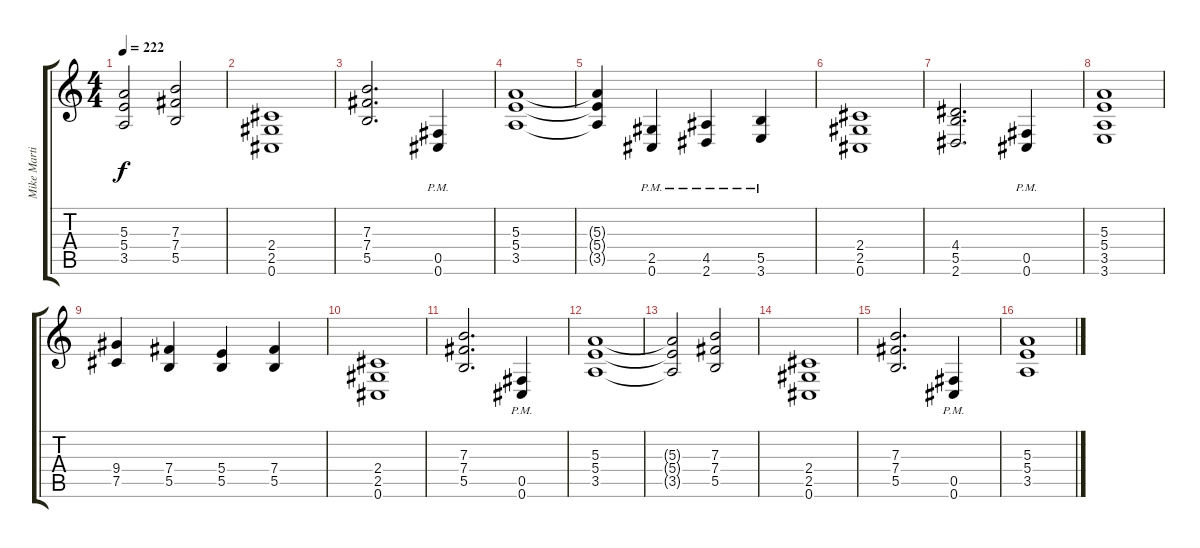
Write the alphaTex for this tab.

\track ("Mike Martin " "Mike Marti") {instrument distortionguitar}
\staff {score tabs}
\tuning (Db4 Ab3 E3 B2 Gb2 Db2) {hide}
\ts (4 4)
\tempo 222
\clef g2
\ks c
(5.3{t} 5.4{t} 3.5{t}).2{dy f} (7.3 7.4 5.5).2 |
(2.4 2.5 0.6).1 |
(7.3 7.4 5.5).2{d} (0.5{pm} 0.6{pm}).4 |
(5.3 5.4 3.5).1 |
(5.3{t} 5.4{t} 3.5{t}).4 (2.5{pm} 0.6{pm}).4 (4.5{pm} 2.6{pm}).4 (5.5{pm} 3.6{pm}).4 |
(2.4 2.5 0.6).1 |
(4.4 5.5 2.6).2{d} (0.5{pm} 0.6{pm}).4 |
(5.3 5.4 3.5 3.6).1 |
(9.4 7.5).4 (7.4 5.5).4 (5.4 5.5).4 (7.4 5.5).4 |
(2.4 2.5 0.6).1 |
(7.3 7.4 5.5).2{d} (0.5{pm} 0.6{pm}).4 |
(5.3 5.4 3.5).1 |
(5.3{t} 5.4{t} 3.5{t}).2 (7.3 7.4 5.5).2 |
(2.4 2.5 0.6).1 |
(7.3 7.4 5.5).2{d} (0.5{pm} 0.6{pm}).4 |
(5.3 5.4 3.5).1
